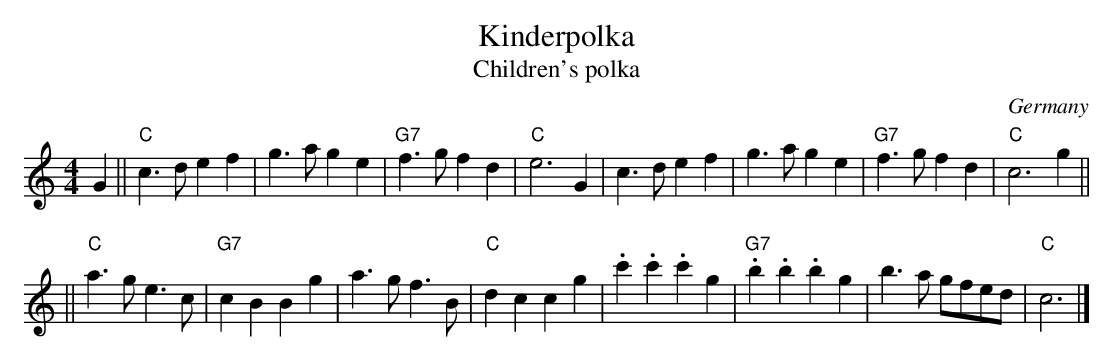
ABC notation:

X:1
T: Kinderpolka
T: Children's polka
O: Germany
M: 4/4
L: 1/4
K: C
G || "C"c>d ef | g>a ge | "G7"f>g fd | "C"e3 G \
   | c>d ef | g>a ge | "G7"f>g fd | "C"c3 g ||
  || "C"a>g e>c | "G7"cB Bg | a>g f>B | "C"dc cg- \
   | .c'.c' .c'g- | "G7".b.b .bg- | b>a g/f/e/d/ | "C"c3 |]
